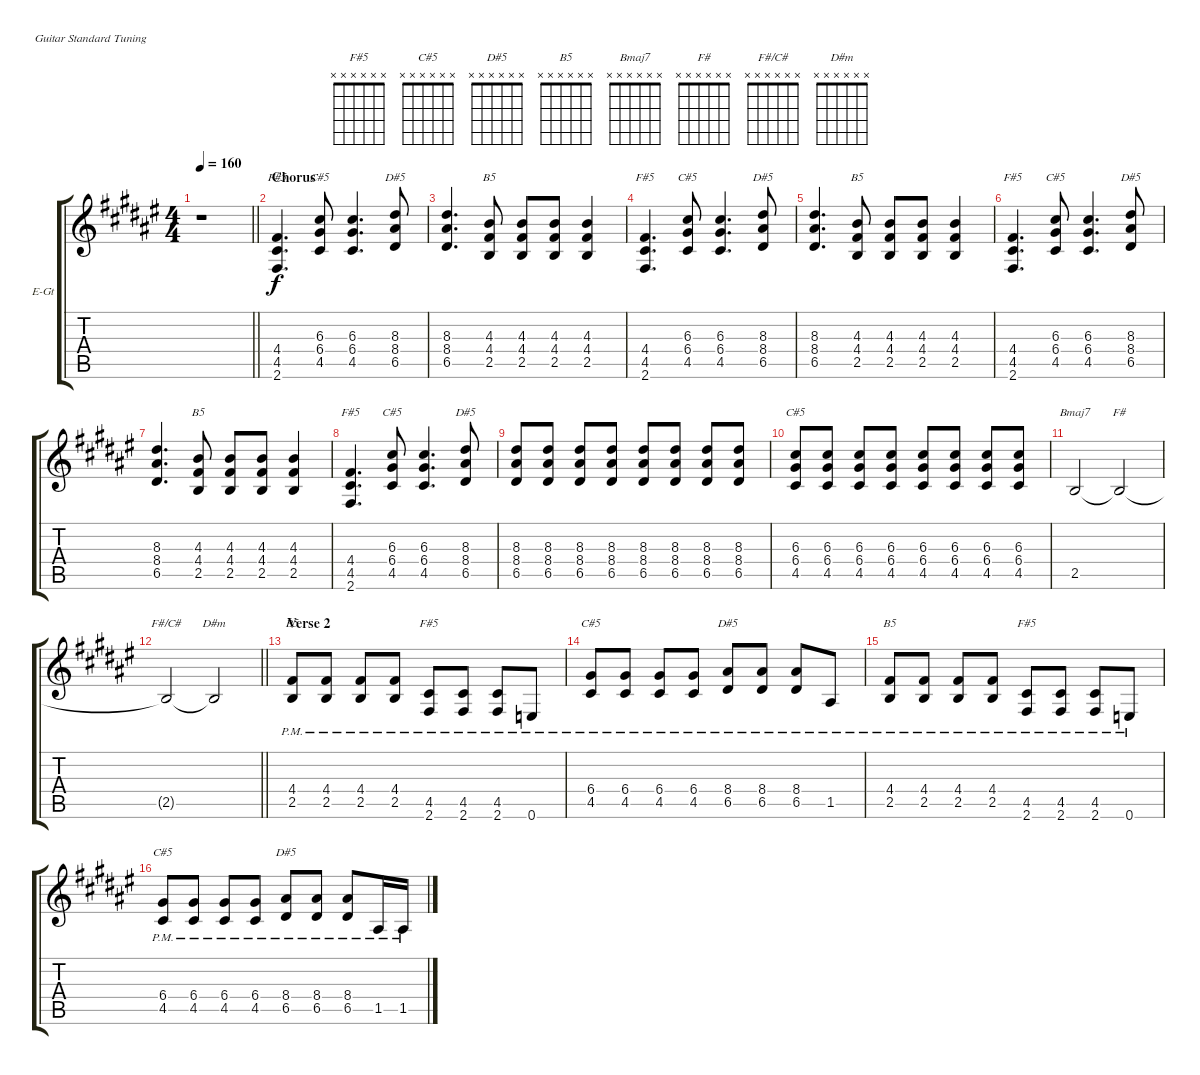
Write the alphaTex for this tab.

\bracketExtendMode groupsimilarinstruments
\firstSystemTrackNameOrientation horizontal
\otherSystemsTrackNameOrientation horizontal
\track ("Guitar 3" "E-Gt") {instrument distortionguitar}
\staff {score tabs}
\tuning (E4 B3 G3 D3 A2 E2)
\chord ("F#5" x x x x x x)
\chord ("C#5" x x x x x x)
\chord ("D#5" x x x x x x)
\chord ("B5" x x x x x x)
\chord ("Bmaj7" x x x x x x)
\chord ("F#" x x x x x x)
\chord ("F#/C#" x x x x x x)
\chord ("D#m" x x x x x x)
\ts (4 4)
\tempo 160
\clef g2
\barLineRight lightlight
\ks d#minor
r.1{dy f} |
\section ("" "Chorus")
(4.4 4.5 2.6).4{d ch "F#5"} (6.3 6.4 4.5).8{ch "C#5"} (6.3 6.4 4.5).4{d} (8.3 8.4 6.5).8{ch "D#5"} |
(8.3 8.4 6.5).4{d} (4.3 4.4 2.5).8{ch "B5"} (4.3 4.4 2.5).8 (4.3 4.4 2.5).8 (4.3 4.4 2.5).4 |
(4.4 4.5 2.6).4{d ch "F#5"} (6.3 6.4 4.5).8{ch "C#5"} (6.3 6.4 4.5).4{d} (8.3 8.4 6.5).8{ch "D#5"} |
(8.3 8.4 6.5).4{d} (4.3 4.4 2.5).8{ch "B5"} (4.3 4.4 2.5).8 (4.3 4.4 2.5).8 (4.3 4.4 2.5).4 |
(4.4 4.5 2.6).4{d ch "F#5"} (6.3 6.4 4.5).8{ch "C#5"} (6.3 6.4 4.5).4{d} (8.3 8.4 6.5).8{ch "D#5"} |
(8.3 8.4 6.5).4{d} (4.3 4.4 2.5).8{ch "B5"} (4.3 4.4 2.5).8 (4.3 4.4 2.5).8 (4.3 4.4 2.5).4 |
(4.4 4.5 2.6).4{d ch "F#5"} (6.3 6.4 4.5).8{ch "C#5"} (6.3 6.4 4.5).4{d} (8.3 8.4 6.5).8{ch "D#5"} |
(8.3 8.4 6.5).8 (8.3 8.4 6.5).8 (8.3 8.4 6.5).8 (8.3 8.4 6.5).8 (8.3 8.4 6.5).8 (8.3 8.4 6.5).8 (8.3 8.4 6.5).8 (8.3 8.4 6.5).8 |
(6.3 6.4 4.5).8{ch "C#5"} (6.3 6.4 4.5).8 (6.3 6.4 4.5).8 (6.3 6.4 4.5).8 (6.3 6.4 4.5).8 (6.3 6.4 4.5).8 (6.3 6.4 4.5).8 (6.3 6.4 4.5).8 |
2.5.2{ch "Bmaj7"} 2.5{t}.2{ch "F#"} |
\barLineRight lightlight
2.5{t}.2{ch "F#/C#"} 2.5{t}.2{ch "D#m"} |
\section ("" "Verse 2")
(4.4{pm} 2.5{pm}).8{ch "B5"} (4.4{pm} 2.5{pm}).8 (4.4{pm} 2.5{pm}).8 (4.4{pm} 2.5{pm}).8 (4.5{pm} 2.6{pm}).8{ch "F#5"} (4.5{pm} 2.6{pm}).8 (4.5{pm} 2.6{pm}).8 0.6{pm}.8 |
(6.4{pm} 4.5{pm}).8{ch "C#5"} (6.4{pm} 4.5{pm}).8 (6.4{pm} 4.5{pm}).8 (6.4{pm} 4.5{pm}).8 (8.4{pm} 6.5{pm}).8{ch "D#5"} (8.4{pm} 6.5{pm}).8 (8.4{pm} 6.5{pm}).8 1.5{pm}.8 |
(4.4{pm} 2.5{pm}).8{ch "B5"} (4.4{pm} 2.5{pm}).8 (4.4{pm} 2.5{pm}).8 (4.4{pm} 2.5{pm}).8 (4.5{pm} 2.6{pm}).8{ch "F#5"} (4.5{pm} 2.6{pm}).8 (4.5{pm} 2.6{pm}).8 0.6{pm}.8 |
(6.4{pm} 4.5{pm}).8{ch "C#5"} (6.4{pm} 4.5{pm}).8 (6.4{pm} 4.5{pm}).8 (6.4{pm} 4.5{pm}).8 (8.4{pm} 6.5{pm}).8{ch "D#5"} (8.4{pm} 6.5{pm}).8 (8.4{pm} 6.5{pm}).8 1.5{pm}.16 1.5{pm}.16
